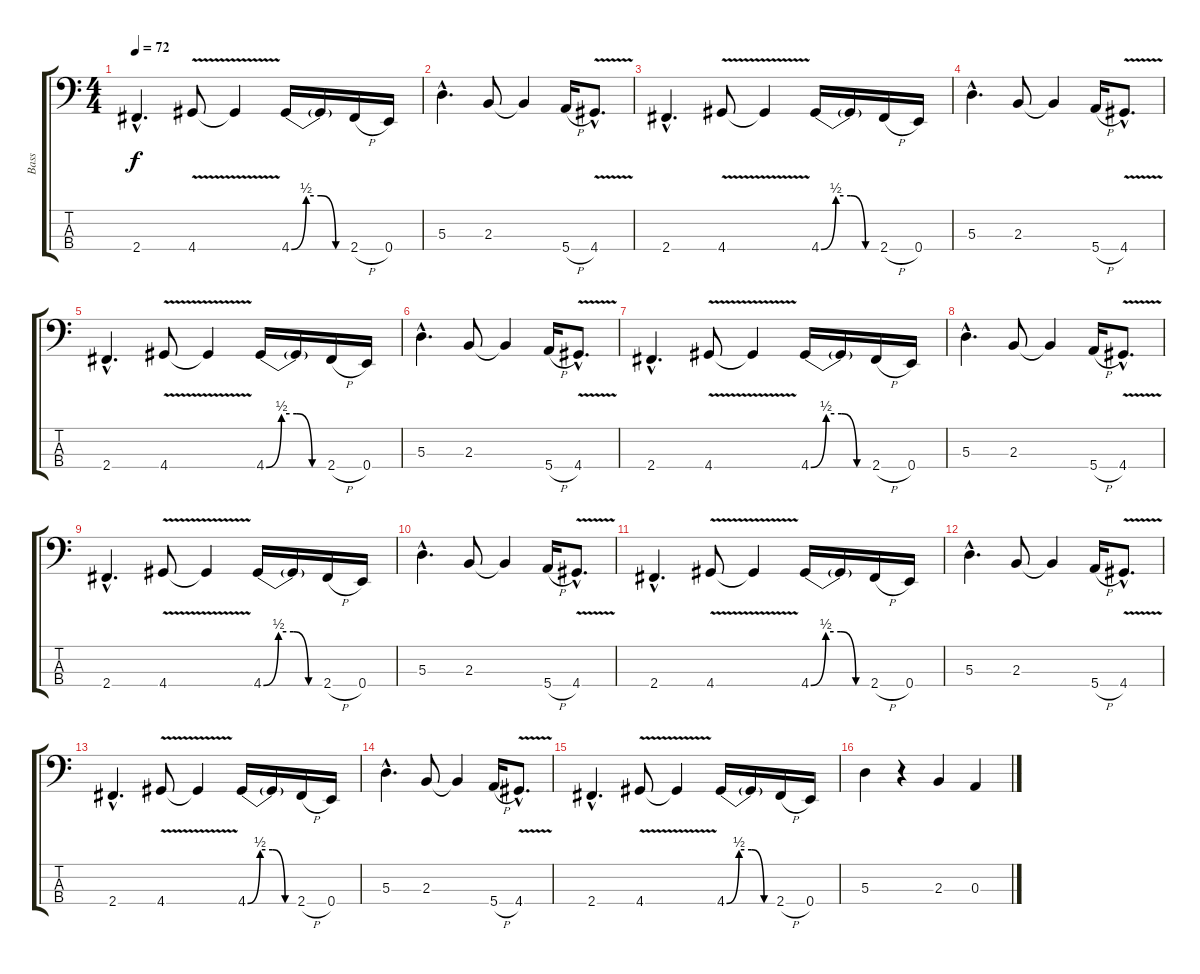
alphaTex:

\track ("Bass" "Bass") {instrument electricbassfinger}
\staff {score tabs}
\tuning (G2 D2 A1 E1) {hide}
\ts (4 4)
\tempo 72
\clef f4
\ks c
2.4{hac}.4{d dy f} 4.4{v}.8 4.4{t}.4 4.4{be (custom 0 0 15 2 30 2 45 0 60 0)}.16 4.4{t}.16 2.4{h}.16 0.4.16 |
5.3{hac}.4{d} 2.3.8 2.3{t}.4 5.4{h}.16 4.4{v hac}.8{d} |
2.4{hac}.4{d} 4.4{v}.8 4.4{t}.4 4.4{be (custom 0 0 15 2 30 2 45 0 60 0)}.16 4.4{t}.16 2.4{h}.16 0.4.16 |
5.3{hac}.4{d} 2.3.8 2.3{t}.4 5.4{h}.16 4.4{v hac}.8{d} |
2.4{hac}.4{d} 4.4{v}.8 4.4{t}.4 4.4{be (custom 0 0 15 2 30 2 45 0 60 0)}.16 4.4{t}.16 2.4{h}.16 0.4.16 |
5.3{hac}.4{d} 2.3.8 2.3{t}.4 5.4{h}.16 4.4{v hac}.8{d} |
2.4{hac}.4{d} 4.4{v}.8 4.4{t}.4 4.4{be (custom 0 0 15 2 30 2 45 0 60 0)}.16 4.4{t}.16 2.4{h}.16 0.4.16 |
5.3{hac}.4{d} 2.3.8 2.3{t}.4 5.4{h}.16 4.4{v hac}.8{d} |
2.4{hac}.4{d} 4.4{v}.8 4.4{t}.4 4.4{be (custom 0 0 15 2 30 2 45 0 60 0)}.16 4.4{t}.16 2.4{h}.16 0.4.16 |
5.3{hac}.4{d} 2.3.8 2.3{t}.4 5.4{h}.16 4.4{v hac}.8{d} |
2.4{hac}.4{d} 4.4{v}.8 4.4{t}.4 4.4{be (custom 0 0 15 2 30 2 45 0 60 0)}.16 4.4{t}.16 2.4{h}.16 0.4.16 |
5.3{hac}.4{d} 2.3.8 2.3{t}.4 5.4{h}.16 4.4{v hac}.8{d} |
2.4{hac}.4{d} 4.4{v}.8 4.4{t}.4 4.4{be (custom 0 0 15 2 30 2 45 0 60 0)}.16 4.4{t}.16 2.4{h}.16 0.4.16 |
5.3{hac}.4{d} 2.3.8 2.3{t}.4 5.4{h}.16 4.4{v hac}.8{d} |
2.4{hac}.4{d} 4.4{v}.8 4.4{t}.4 4.4{be (custom 0 0 15 2 30 2 45 0 60 0)}.16 4.4{t}.16 2.4{h}.16 0.4.16 |
5.3.4 r.4 2.3.4 0.3.4
